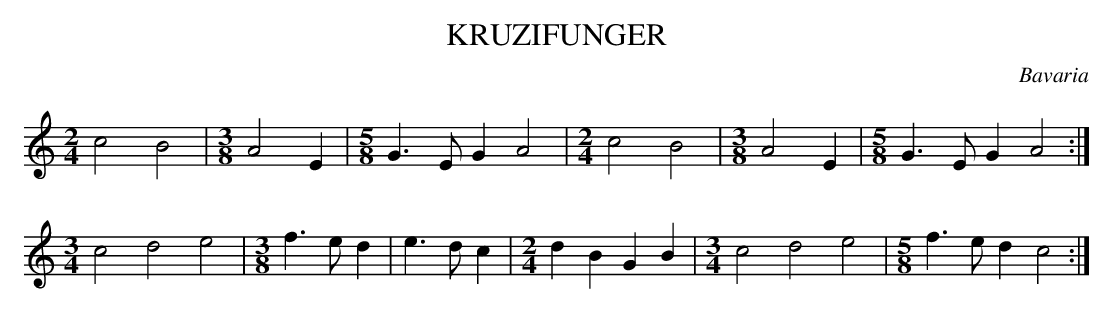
X:1
T: KRUZIFUNGER
O: Bavaria
M: 2/4
L: 1/8
M:2/4
K: Am
c4B4 |\
M:3/8
A4E2 |\
M:5/8
G3EG2 A4 |\
M:2/4
c4B4 |\
M:3/8
A4E2 |\
M:5/8
G3EG2 A4 :|
M:3/4
c4d4 e4 |\
M:3/8
f3ed2 | e3dc2 |\
M:2/4
d2B2 G2B2|\
M:3/4
c4d4 e4 |\
M:5/8
f3ed2 c4 :|
